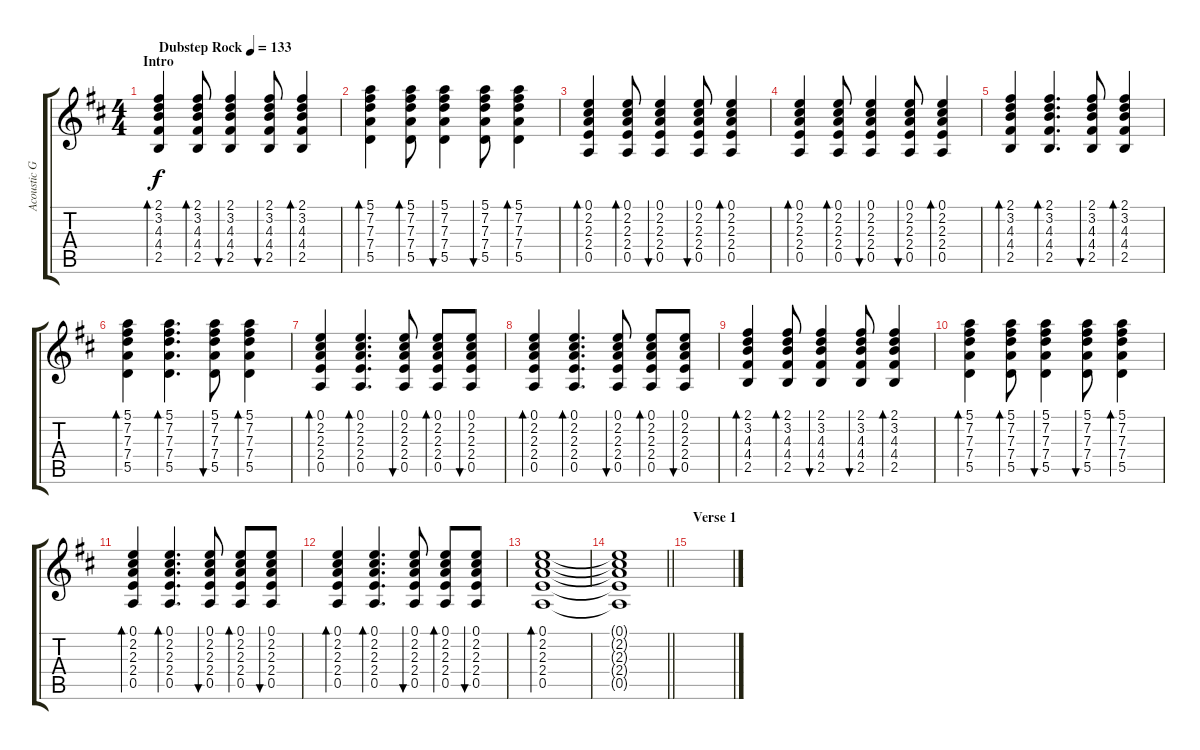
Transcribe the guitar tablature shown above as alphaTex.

\track ("Acoustic Guitar" "Acoustic G") {instrument acousticguitarsteel}
\staff {score tabs}
\tuning (E4 B3 G3 D3 A2 E2) {hide}
\ts (4 4)
\section ("" "Intro")
\tempo (133 "Dubstep Rock")
\clef g2
\ks bminor
(2.1 3.2 4.3 4.4 2.5).4{bd 30 dy f instrument acousticguitarsteel} (2.1 3.2 4.3 4.4 2.5).8{bd 30} (2.1 3.2 4.3 4.4 2.5).4{bu 30} (2.1 3.2 4.3 4.4 2.5).8{bu 30} (2.1 3.2 4.3 4.4 2.5).4{bd 30} |
(5.1 7.2 7.3 7.4 5.5).4{bd 30} (5.1 7.2 7.3 7.4 5.5).8{bd 30} (5.1 7.2 7.3 7.4 5.5).4{bu 30} (5.1 7.2 7.3 7.4 5.5).8{bu 30} (5.1 7.2 7.3 7.4 5.5).4{bd 30} |
(0.1 2.2 2.3 2.4 0.5).4{bd 30} (0.1 2.2 2.3 2.4 0.5).8{bd 30} (0.1 2.2 2.3 2.4 0.5).4{bu 30} (0.1 2.2 2.3 2.4 0.5).8{bu 30} (0.1 2.2 2.3 2.4 0.5).4{bd 30} |
(0.1 2.2 2.3 2.4 0.5).4{bd 30} (0.1 2.2 2.3 2.4 0.5).8{bd 30} (0.1 2.2 2.3 2.4 0.5).4{bu 30} (0.1 2.2 2.3 2.4 0.5).8{bu 30} (0.1 2.2 2.3 2.4 0.5).4{bd 30} |
(2.1 3.2 4.3 4.4 2.5).4{bd 30} (2.1 3.2 4.3 4.4 2.5).4{d bd 30} (2.1 3.2 4.3 4.4 2.5).8{bu 30} (2.1 3.2 4.3 4.4 2.5).4{bd 30} |
(5.1 7.2 7.3 7.4 5.5).4{bd 30} (5.1 7.2 7.3 7.4 5.5).4{d bd 30} (5.1 7.2 7.3 7.4 5.5).8{bu 30} (5.1 7.2 7.3 7.4 5.5).4{bd 30} |
(0.1 2.2 2.3 2.4 0.5).4{bd 30} (0.1 2.2 2.3 2.4 0.5).4{d bd 30} (0.1 2.2 2.3 2.4 0.5).8{bu 30} (0.1 2.2 2.3 2.4 0.5).8{bd 30} (0.1 2.2 2.3 2.4 0.5).8{bu 30} |
(0.1 2.2 2.3 2.4 0.5).4{bd 30} (0.1 2.2 2.3 2.4 0.5).4{d bd 30} (0.1 2.2 2.3 2.4 0.5).8{bu 30} (0.1 2.2 2.3 2.4 0.5).8{bd 30} (0.1 2.2 2.3 2.4 0.5).8{bu 30} |
(2.1 3.2 4.3 4.4 2.5).4{bd 30} (2.1 3.2 4.3 4.4 2.5).8{bd 30} (2.1 3.2 4.3 4.4 2.5).4{bu 30} (2.1 3.2 4.3 4.4 2.5).8{bu 30} (2.1 3.2 4.3 4.4 2.5).4{bd 30} |
(5.1 7.2 7.3 7.4 5.5).4{bd 30} (5.1 7.2 7.3 7.4 5.5).8{bd 30} (5.1 7.2 7.3 7.4 5.5).4{bu 30} (5.1 7.2 7.3 7.4 5.5).8{bu 30} (5.1 7.2 7.3 7.4 5.5).4{bd 30} |
(0.1 2.2 2.3 2.4 0.5).4{bd 30} (0.1 2.2 2.3 2.4 0.5).4{d bd 30} (0.1 2.2 2.3 2.4 0.5).8{bu 30} (0.1 2.2 2.3 2.4 0.5).8{bd 30} (0.1 2.2 2.3 2.4 0.5).8{bu 30} |
(0.1 2.2 2.3 2.4 0.5).4{bd 30} (0.1 2.2 2.3 2.4 0.5).4{d bd 30} (0.1 2.2 2.3 2.4 0.5).8{bu 30} (0.1 2.2 2.3 2.4 0.5).8{bd 30} (0.1 2.2 2.3 2.4 0.5).8{bu 30} |
(0.1 2.2 2.3 2.4 0.5).1{bd 120} |
\barLineRight lightlight
(0.1{t} 2.2{t} 2.3{t} 2.4{t} 0.5{t}).1 |
\section ("" "Verse 1")
